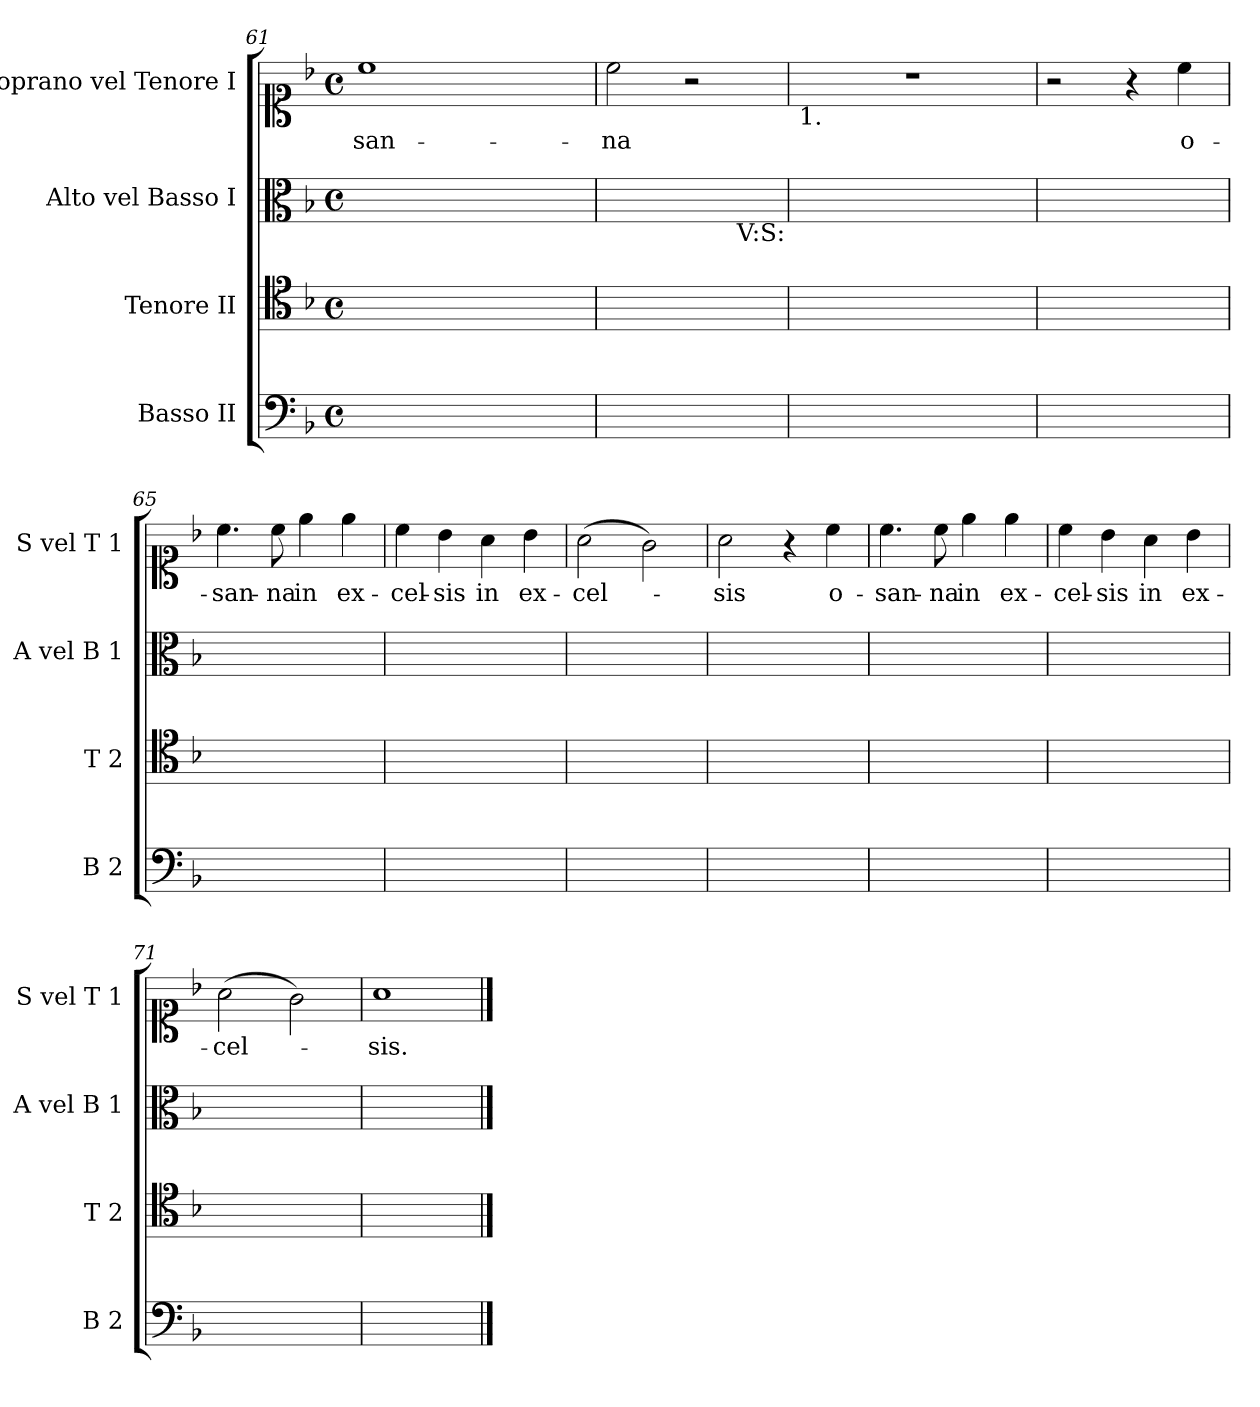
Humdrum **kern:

**kern	**text	**kern	**text	**kern	**text	**kern	**text
*part4	*part4	*part3	*part3	*part2	*part2	*part1	*part1
*staff4	*staff4	*staff3	*staff3	*staff2	*staff2	*staff1	*staff1
*I"Basso II	*	*I"Tenore II	*	*I"Alto vel Basso I	*	*I"Soprano vel Tenore I	*
*I'B 2	*	*I'T 2	*	*I'A vel B 1	*	*I'S vel T 1	*
*clefF4	*	*clefC4	*	*clefC3	*	*clefC1	*
*k[b-]	*	*k[b-]	*	*k[b-]	*	*k[b-]	*
*M4/4	*	*M4/4	*	*M4/4	*	*M4/4	*
*met(c)	*	*met(c)	*	*met(c)	*	*met(c)	*
=61	=61	=61	=61	=61	=61	=61	=61
(4E\yy	-san-	(4G\yy	-san-	(4e\yy	-sa-	1cc	-san-
4F\yy	.	4A\yy	.	4f\yy	.	.	.
8A\Lyy	.	8c\Lyy	.	8a\Lyy	.	.	.
8G\yy	.	8B-\yy	.	8g\yy	.	.	.
8F\yy	.	8A\yy	.	8f\yy	.	.	.
8E\Jyy)	.	8G\Jyy)	.	8e\Jyy)	.	.	.
=62	=62	=62	=62	=62	=62	=62	=62
2F\yy	-na	2A\yy	-na	2f\yy	-na	2cc\	-na
4ryy	.	4ryy	.	4ryy	.	2r	.
!	!	!	!	!LO:TX:b:t=V&colon;S&colon;	!	!	!
4F\yy	O-	4f\yy	o-	4a\yy	o-	.	.
=63	=63	=63	=63	=63	=63	=63	=63
!	!	!	!	!	!	!LO:TX:b:t=1.	!
1Cyy	-san-	(4e\yy	-san-	(4g\yy	-san-	1r	.
.	.	4f\yy	.	4a\yy	.	.	.
.	.	8a\Lyy	.	8cc\Lyy	.	.	.
.	.	8g\yy	.	8b-\yy	.	.	.
.	.	8f\yy	.	8a\yy	.	.	.
.	.	8e\Jyy)	.	8g\Jyy)	.	.	.
=64	=64	=64	=64	=64	=64	=64	=64
2F\yy	-na	2f\yy	-na	2a\yy	-na	2r	.
4ryy	.	4ryy	.	4ryy	.	4r	.
4F\yy	o-	4f\yy	o-	4a\yy	o-	4cc\	o-
=65	=65	=65	=65	=65	=65	=65	=65
4.C/yy	-san-	4.e\yy	-san-	4.g\yy	-san-	4.cc\	-san-
8C/yy	-na	8f\yy	-na	8a\yy	-na	8cc\	-na
4C/yy	in	4g\yy	in	4b-\yy	in	4ee\	in
4C/yy	ex-	4g\yy	ex-	4b-\yy	ex-	4ee\	ex-
=66	=66	=66	=66	=66	=66	=66	=66
4F\yy	-cel-	4f\yy	-cel-	4a\yy	-cel-	4cc\	-cel-
4E\yy	-sis	4c\yy	-sis	4g\yy	-sis	4b-\	-sis
4F\yy	in	4c\yy	in	4f\yy	in	4a\	in
4B-\yy	ex-	4d\yy	ex-	4g\yy	ex-	4b-\	ex-
=67	=67	=67	=67	=67	=67	=67	=67
2c\yy	-cel-	1cyy	-cel-	(2f\yy	-cel-	(2a\	-cel-
2C/yy	.	.	.	2e\yy)	.	2g\)	.
=68	=68	=68	=68	=68	=68	=68	=68
2F\yy	-sis	2c\yy	-sis	2f\yy	-sis	2a\	-sis
4ryy	.	4ryy	.	4ryy	.	4r	.
4F\yy	o-	4f\yy	o-	4a\yy	o-	4cc\	o-
=69	=69	=69	=69	=69	=69	=69	=69
4.C/yy	-san-	4.e\yy	-san-	4.g\yy	-san-	4.cc\	-san-
8C/yy	-na	8f\yy	-na	8a\yy	-na	8cc\	-na
4C/yy	in	4g\yy	in	4b-\yy	in	4ee\	in
4C/yy	ex-	4g\yy	ex-	4b-\yy	ex-	4ee\	ex-
=70	=70	=70	=70	=70	=70	=70	=70
4F\yy	-cel-	4f\yy	-cel-	4a\yy	-cel-	4cc\	-cel-
4E\yy	-sis	4c\yy	-sis	4g\yy	-sis	4b-\	-sis
4F\yy	in	4c\yy	in	4f\yy	in	4a\	in
4BB-/yy	ex-	4d\yy	ex-	4g\yy	ex-	4b-\	ex-
=71	=71	=71	=71	=71	=71	=71	=71
1Cyy	-cel-	1cyy	-cel-	(2f\yy	-cel-	(2a\	-cel-
.	.	.	.	2e\yy)	.	2g\)	.
=72	=72	=72	=72	=72	=72	=72	=72
1Fyy	-sis.	1cyy	-sis	1fyy	-sis.	1a	-sis.
==	==	==	==	==	==	==	==
*-	*-	*-	*-	*-	*-	*-	*-
